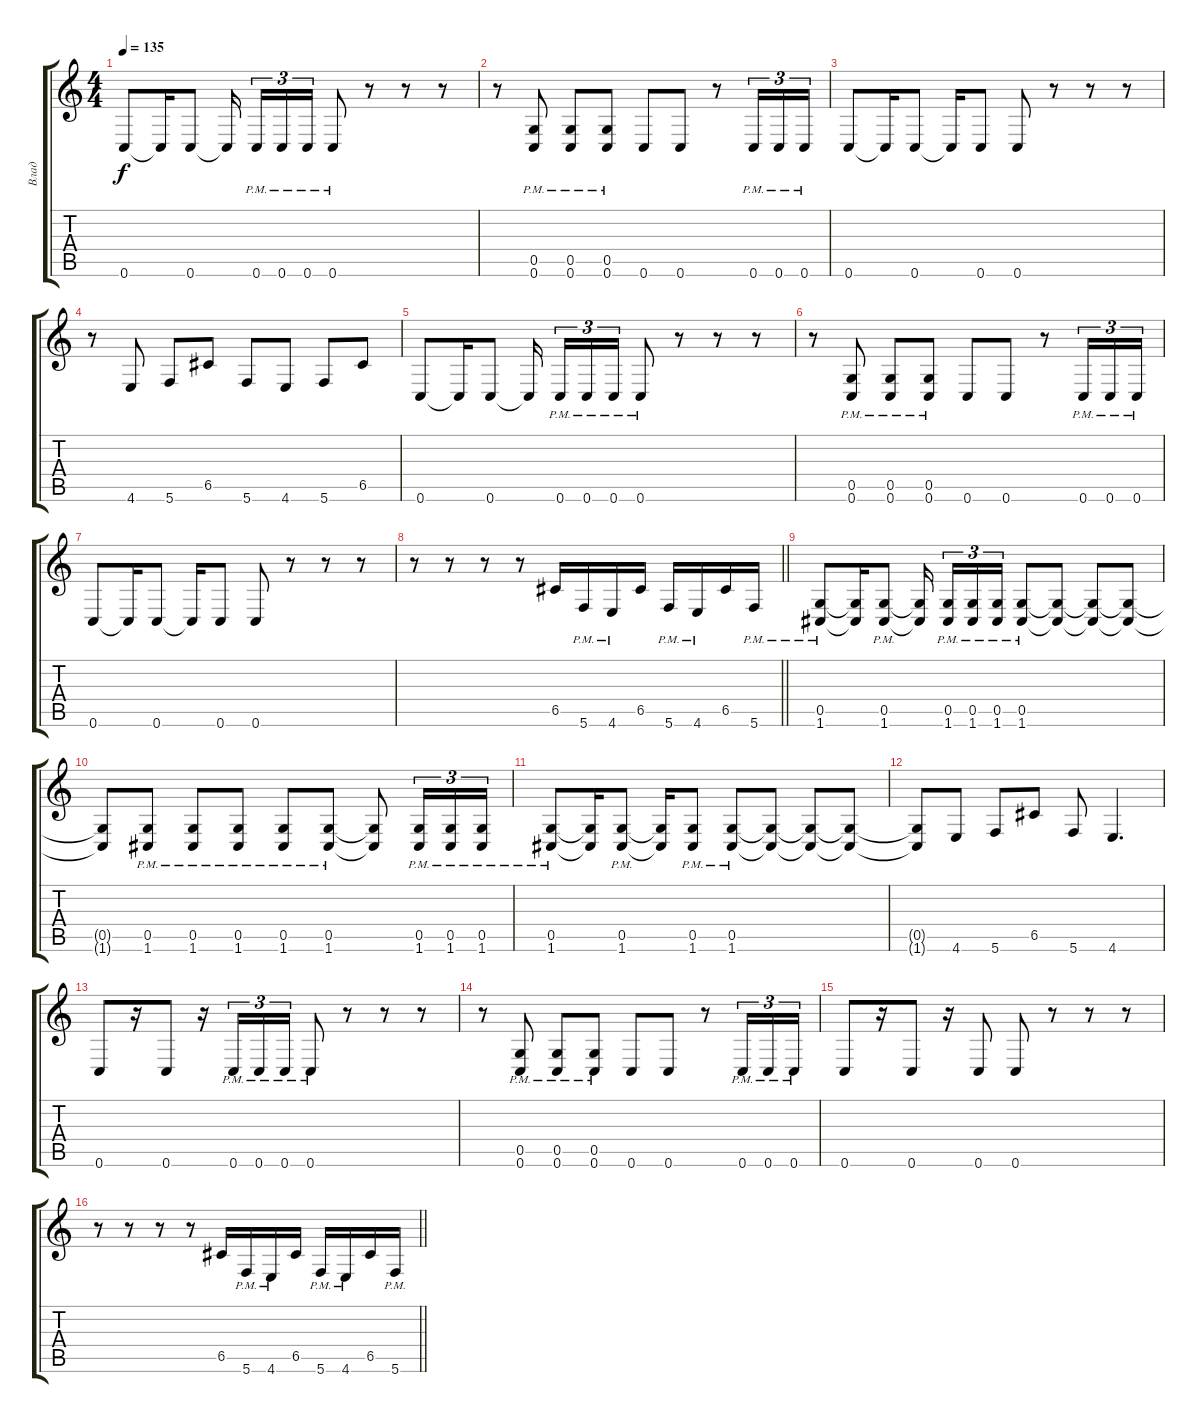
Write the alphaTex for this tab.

\track ("Влад" "Влад") {instrument distortionguitar}
\staff {score tabs}
\tuning (D4 A3 F3 C3 G2 C2) {hide}
\ts (4 4)
\tempo 135
\clef g2
\ks c
0.6.8{dy f} 0.6{t}.16 0.6.8 0.6{t}.16{beam splitsecondary} 0.6{pm}.16{tu (3 2)} 0.6{pm}.16{tu (3 2)} 0.6{pm}.16{tu (3 2)} 0.6{pm}.8 r.8 r.8 r.8 |
r.8 (0.5{pm} 0.6{pm}).8 (0.5{pm} 0.6{pm}).8 (0.5{pm} 0.6{pm}).8 0.6.8 0.6.8 r.8 0.6{pm}.16{tu (3 2)} 0.6{pm}.16{tu (3 2)} 0.6{pm}.16{tu (3 2)} |
0.6.8 0.6{t}.16 0.6.8 0.6{t}.16 0.6.8 0.6.8 r.8 r.8 r.8 |
r.8 4.6.8 5.6.8 6.5.8 5.6.8 4.6.8 5.6.8 6.5.8 |
0.6.8 0.6{t}.16 0.6.8 0.6{t}.16{beam splitsecondary} 0.6{pm}.16{tu (3 2)} 0.6{pm}.16{tu (3 2)} 0.6{pm}.16{tu (3 2)} 0.6{pm}.8 r.8 r.8 r.8 |
r.8 (0.5{pm} 0.6{pm}).8 (0.5{pm} 0.6{pm}).8 (0.5{pm} 0.6{pm}).8 0.6.8 0.6.8 r.8 0.6{pm}.16{tu (3 2)} 0.6{pm}.16{tu (3 2)} 0.6{pm}.16{tu (3 2)} |
0.6.8 0.6{t}.16 0.6.8 0.6{t}.16 0.6.8 0.6.8 r.8 r.8 r.8 |
\barLineRight lightlight
r.8 r.8 r.8 r.8 6.5.16 5.6{pm}.16 4.6{pm}.16 6.5.16 5.6{pm}.16 4.6{pm}.16 6.5.16 5.6{pm}.16 |
(0.5{pm} 1.6{pm}).8 (0.5{t} 1.6{t}).16 (0.5{pm} 1.6{pm}).8 (0.5{t} 1.6{t}).16{beam splitsecondary} (0.5{pm} 1.6{pm}).16{tu (3 2)} (0.5{pm} 1.6{pm}).16{tu (3 2)} (0.5{pm} 1.6{pm}).16{tu (3 2)} (0.5{pm} 1.6{pm}).8 (0.5{t} 1.6{t}).8 (0.5{t} 1.6{t}).8 (0.5{t} 1.6{t}).8 |
(0.5{t} 1.6{t}).8 (0.5{pm} 1.6{pm}).8 (0.5{pm} 1.6{pm}).8 (0.5{pm} 1.6{pm}).8 (0.5{pm} 1.6{pm}).8 (0.5{pm} 1.6{pm}).8 (0.5{t} 1.6{t}).8 (0.5{pm} 1.6{pm}).16{tu (3 2)} (0.5{pm} 1.6{pm}).16{tu (3 2)} (0.5{pm} 1.6{pm}).16{tu (3 2)} |
(0.5{pm} 1.6{pm}).8 (0.5{t} 1.6{t}).16 (0.5{pm} 1.6{pm}).8 (0.5{t} 1.6{t}).16 (0.5{pm} 1.6{pm}).8 (0.5{pm} 1.6{pm}).8 (0.5{t} 1.6{t}).8 (0.5{t} 1.6{t}).8 (0.5{t} 1.6{t}).8 |
(0.5{t} 1.6{t}).8 4.6.8 5.6.8 6.5.8 5.6.8 4.6.4{d} |
0.6.8 r.16 0.6.8 r.16 0.6{pm}.16{tu (3 2)} 0.6{pm}.16{tu (3 2)} 0.6{pm}.16{tu (3 2)} 0.6{pm}.8 r.8 r.8 r.8 |
r.8 (0.5{pm} 0.6{pm}).8 (0.5{pm} 0.6{pm}).8 (0.5{pm} 0.6{pm}).8 0.6.8 0.6.8 r.8 0.6{pm}.16{tu (3 2)} 0.6{pm}.16{tu (3 2)} 0.6{pm}.16{tu (3 2)} |
0.6.8 r.16 0.6.8 r.16 0.6.8 0.6.8 r.8 r.8 r.8 |
\barLineRight lightlight
r.8 r.8 r.8 r.8 6.5.16 5.6{pm}.16 4.6{pm}.16 6.5.16 5.6{pm}.16 4.6{pm}.16 6.5.16 5.6{pm}.16
